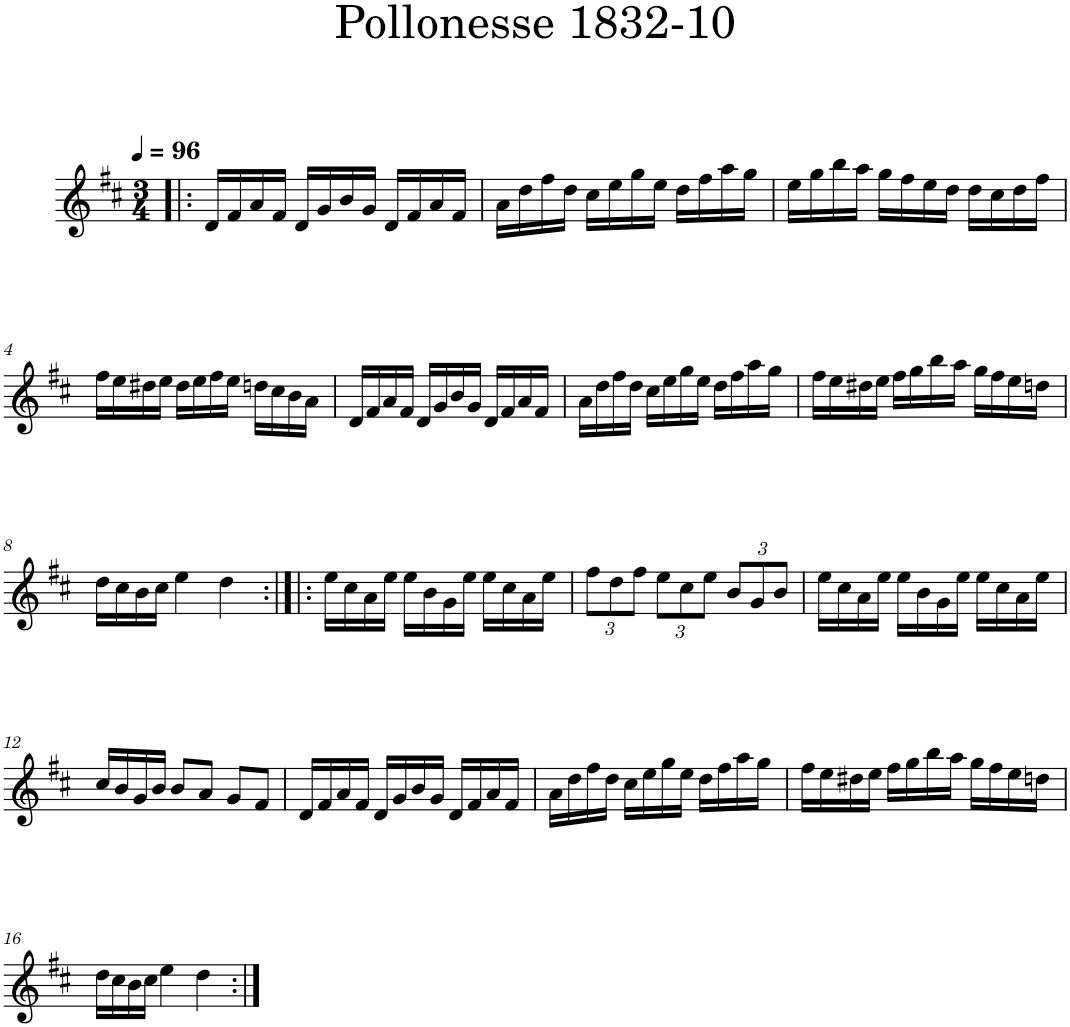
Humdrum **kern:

**kern
*part1
*staff1
*I"Piano
*I'Pno
*clefG2
*k[f#c#]
*D:
*M3/4
*MM96
=1!|:
16d/LL
16f#/
16a/
16f#/JJ
16d/LL
16g/
16b/
16g/JJ
16d/LL
16f#/
16a/
16f#/JJ
=2
16a\LL
16dd\
16ff#\
16dd\JJ
16cc#\LL
16ee\
16gg\
16ee\JJ
16dd\LL
16ff#\
16aa\
16gg\JJ
=3
16ee\LL
16gg\
16bb\
16aa\JJ
16gg\LL
16ff#\
16ee\
16dd\JJ
16dd\LL
16cc#\
16dd\
16ff#\JJ
!!LO:LB:g=z
=4
16ff#\LL
16ee\
16dd#X\
16ee\JJ
16dd#\LL
16ee\
16ff#\
16ee\JJ
16ddn\LL
16cc#\
16b\
16a\JJ
=5
16d/LL
16f#/
16a/
16f#/JJ
16d/LL
16g/
16b/
16g/JJ
16d/LL
16f#/
16a/
16f#/JJ
=6
16a\LL
16dd\
16ff#\
16dd\JJ
16cc#\LL
16ee\
16gg\
16ee\JJ
16dd\LL
16ff#\
16aa\
16gg\JJ
=7
16ff#\LL
16ee\
16dd#X\
16ee\JJ
16ff#\LL
16gg\
16bb\
16aa\JJ
16gg\LL
16ff#\
16ee\
16ddn\JJ
!!LO:LB:g=z
=8
16dd\LL
16cc#\
16b\
16cc#\JJ
4ee\
4dd\
=9:|!|:
16ee\LL
16cc#\
16a\
16ee\JJ
16ee\LL
16b\
16g\
16ee\JJ
16ee\LL
16cc#\
16a\
16ee\JJ
=10
*Xbrackettup
12ff#\L
12dd\
12ff#\J
12ee\L
12cc#\
12ee\J
12b/L
12g/
12b/J
=11
16ee\LL
16cc#\
16a\
16ee\JJ
16ee\LL
16b\
16g\
16ee\JJ
16ee\LL
16cc#\
16a\
16ee\JJ
!!LO:LB:g=z
=12
16cc#/LL
16b/
16g/
16b/JJ
8b/L
8a/J
8g/L
8f#/J
=13
16d/LL
16f#/
16a/
16f#/JJ
16d/LL
16g/
16b/
16g/JJ
16d/LL
16f#/
16a/
16f#/JJ
=14
16a\LL
16dd\
16ff#\
16dd\JJ
16cc#\LL
16ee\
16gg\
16ee\JJ
16dd\LL
16ff#\
16aa\
16gg\JJ
=15
16ff#\LL
16ee\
16dd#X\
16ee\JJ
16ff#\LL
16gg\
16bb\
16aa\JJ
16gg\LL
16ff#\
16ee\
16ddn\JJ
!!LO:LB:g=z
=16
16dd\LL
16cc#\
16b\
16cc#\JJ
4ee\
4dd\
=:|!
*-
